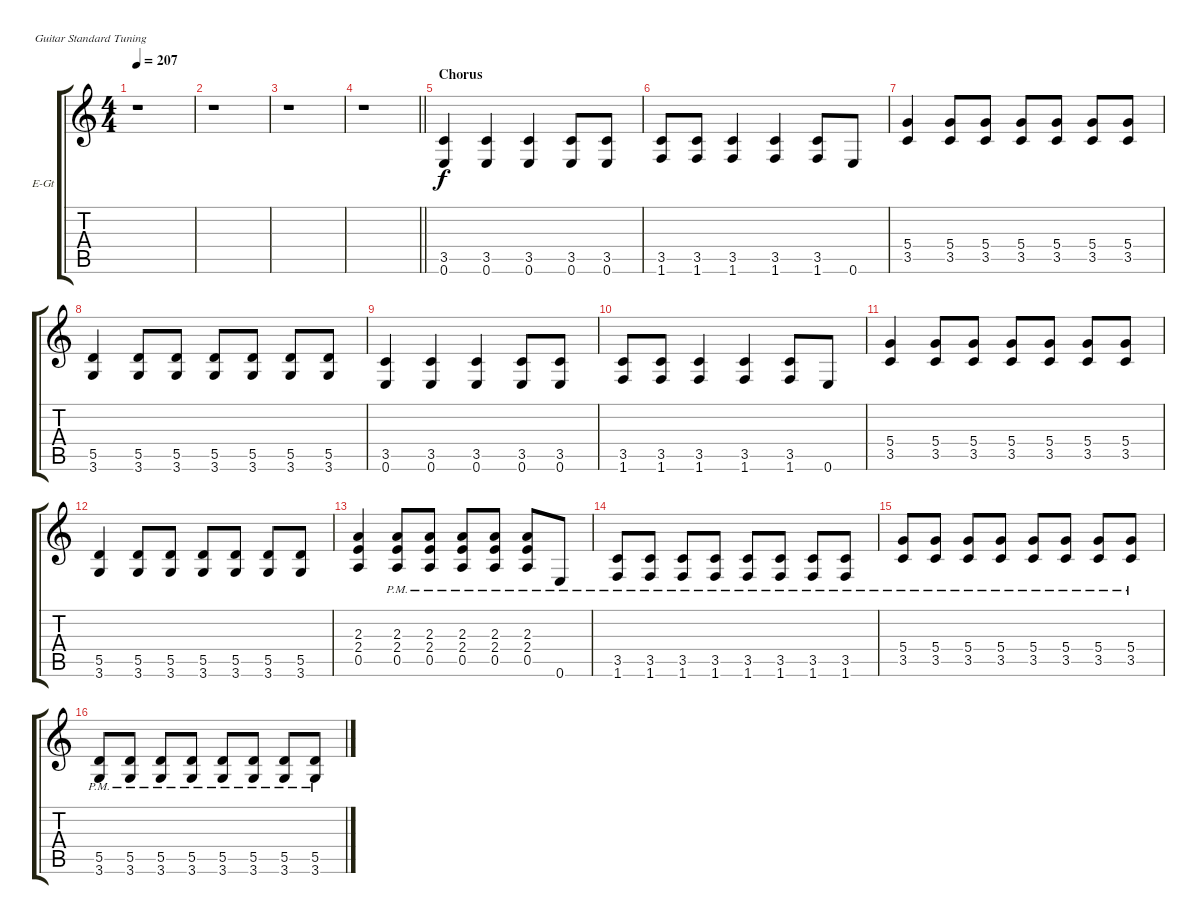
\defaultSystemsLayout 4
\bracketExtendMode groupsimilarinstruments
\firstSystemTrackNameOrientation horizontal
\otherSystemsTrackNameOrientation horizontal
\track ("Guitar 3" "E-Gt") {instrument distortionguitar}
\staff {score tabs}
\tuning (E4 B3 G3 D3 A2 E2)
\ts (4 4)
\tempo 207
\clef g2
\ks c
r.1{dy f} |
r.1 |
r.1 |
\barLineRight lightlight
r.1 |
\section ("" "Chorus")
(3.5 0.6).4 (3.5 0.6).4 (3.5 0.6).4 (3.5 0.6).8 (3.5 0.6).8 |
(3.5 1.6).8 (3.5 1.6).8 (3.5 1.6).4 (3.5 1.6).4 (3.5 1.6).8 0.6.8 |
(3.5 5.4).4 (3.5 5.4).8 (3.5 5.4).8 (3.5 5.4).8 (3.5 5.4).8 (3.5 5.4).8 (3.5 5.4).8 |
(3.6 5.5).4 (3.6 5.5).8 (3.6 5.5).8 (3.6 5.5).8 (3.6 5.5).8 (3.6 5.5).8 (3.6 5.5).8 |
(3.5 0.6).4 (3.5 0.6).4 (3.5 0.6).4 (3.5 0.6).8 (3.5 0.6).8 |
(3.5 1.6).8 (3.5 1.6).8 (3.5 1.6).4 (3.5 1.6).4 (3.5 1.6).8 0.6.8 |
(3.5 5.4).4 (3.5 5.4).8 (3.5 5.4).8 (3.5 5.4).8 (3.5 5.4).8 (3.5 5.4).8 (3.5 5.4).8 |
(3.6 5.5).4 (3.6 5.5).8 (3.6 5.5).8 (3.6 5.5).8 (3.6 5.5).8 (3.6 5.5).8 (3.6 5.5).8 |
(0.5 2.4 2.3).4 (0.5{pm} 2.4{pm} 2.3{pm}).8 (0.5{pm} 2.4{pm} 2.3{pm}).8 (0.5{pm} 2.4{pm} 2.3{pm}).8 (0.5{pm} 2.4{pm} 2.3{pm}).8 (0.5{pm} 2.4{pm} 2.3{pm}).8 0.6{pm}.8 |
(3.5{pm} 1.6{pm}).8 (3.5{pm} 1.6{pm}).8 (3.5{pm} 1.6{pm}).8 (3.5{pm} 1.6{pm}).8 (3.5{pm} 1.6{pm}).8 (3.5{pm} 1.6{pm}).8 (3.5{pm} 1.6{pm}).8 (3.5{pm} 1.6{pm}).8 |
(5.4{pm} 3.5{pm}).8 (5.4{pm} 3.5{pm}).8 (5.4{pm} 3.5{pm}).8 (5.4{pm} 3.5{pm}).8 (5.4{pm} 3.5{pm}).8 (5.4{pm} 3.5{pm}).8 (5.4{pm} 3.5{pm}).8 (5.4{pm} 3.5{pm}).8 |
(5.5{pm} 3.6{pm}).8 (5.5{pm} 3.6{pm}).8 (5.5{pm} 3.6{pm}).8 (5.5{pm} 3.6{pm}).8 (5.5{pm} 3.6{pm}).8 (5.5{pm} 3.6{pm}).8 (5.5{pm} 3.6{pm}).8 (5.5{pm} 3.6{pm}).8
